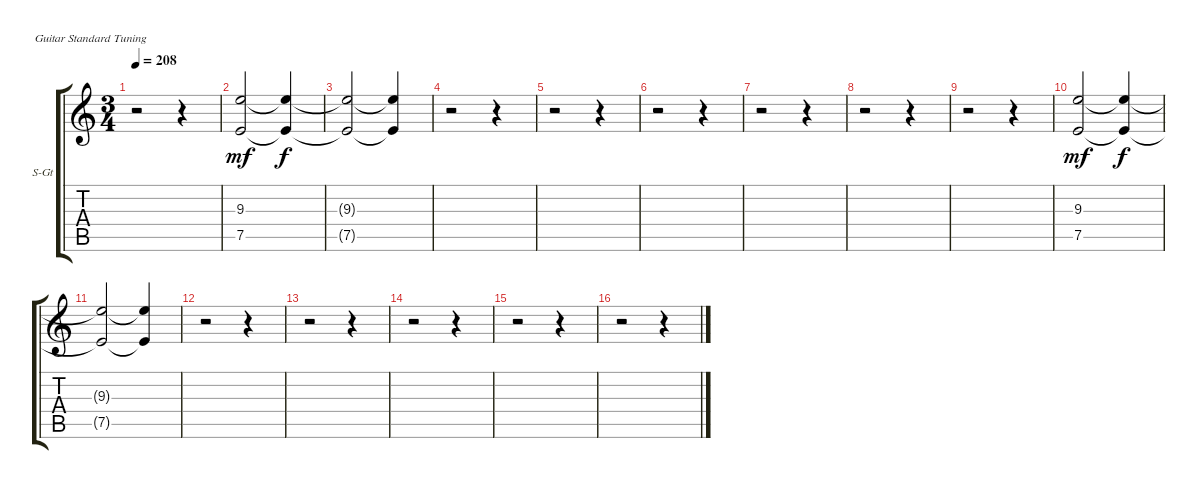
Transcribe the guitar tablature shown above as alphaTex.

\bracketExtendMode groupsimilarinstruments
\firstSystemTrackNameOrientation horizontal
\otherSystemsTrackNameOrientation horizontal
\track ("Keyboard" "S-Gt") {instrument electricgrandpiano}
\staff {score tabs}
\tuning (E4 B3 G3 D3 A2 E2)
\displaytranspose 12
\ts (3 4)
\tempo 208
\clef g2
\ks c
r.2{dy f} r.4 |
(9.3 7.5).2{dy mf} (9.3{t} 7.5{t}).4{dy f} |
(9.3{t} 7.5{t}).2 (9.3{t} 7.5{t}).4 |
r.2 r.4 |
r.2 r.4 |
r.2 r.4 |
r.2 r.4 |
r.2 r.4 |
r.2 r.4 |
(9.3 7.5).2{dy mf} (9.3{t} 7.5{t}).4{dy f} |
(9.3{t} 7.5{t}).2 (9.3{t} 7.5{t}).4 |
r.2 r.4 |
r.2 r.4 |
r.2 r.4 |
r.2 r.4 |
r.2 r.4
